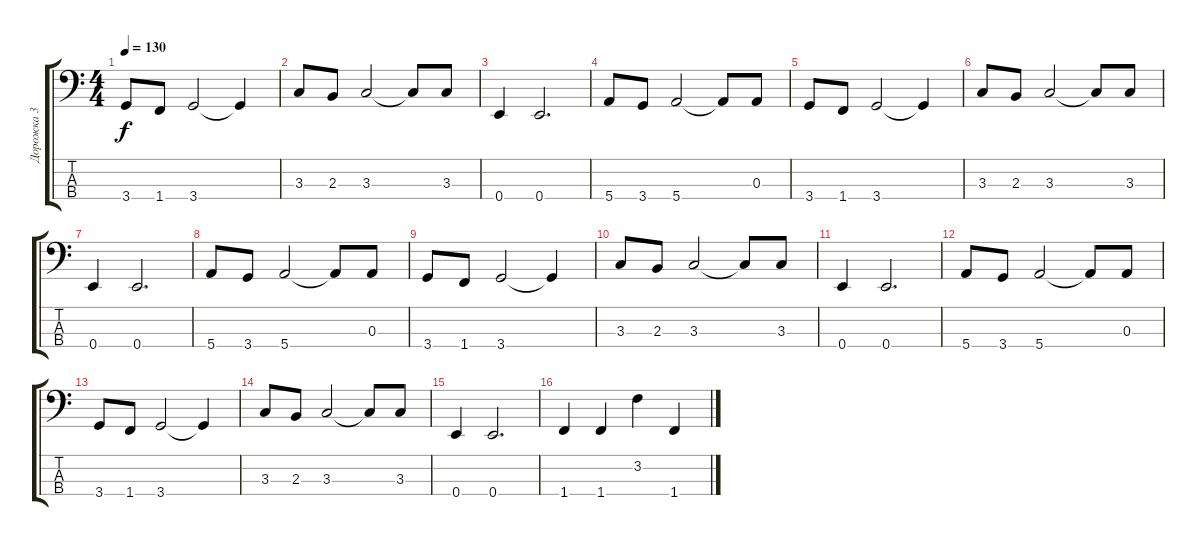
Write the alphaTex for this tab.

\track ("Дорожка 3" "Дорожка 3") {instrument electricbassfinger}
\staff {score tabs}
\tuning (G2 D2 A1 E1) {hide}
\ts (4 4)
\tempo 130
\clef f4
\ks c
3.4.8{dy f} 1.4.8 3.4.2 3.4{t}.4 |
3.3.8 2.3.8 3.3.2 3.3{t}.8 3.3.8 |
0.4.4 0.4.2{d} |
5.4.8 3.4.8 5.4.2 5.4{t}.8 0.3.8 |
3.4.8 1.4.8 3.4.2 3.4{t}.4 |
3.3.8 2.3.8 3.3.2 3.3{t}.8 3.3.8 |
0.4.4 0.4.2{d} |
5.4.8 3.4.8 5.4.2 5.4{t}.8 0.3.8 |
3.4.8 1.4.8 3.4.2 3.4{t}.4 |
3.3.8 2.3.8 3.3.2 3.3{t}.8 3.3.8 |
0.4.4 0.4.2{d} |
5.4.8 3.4.8 5.4.2 5.4{t}.8 0.3.8 |
3.4.8 1.4.8 3.4.2 3.4{t}.4 |
3.3.8 2.3.8 3.3.2 3.3{t}.8 3.3.8 |
0.4.4 0.4.2{d} |
1.4.4 1.4.4 3.2.4 1.4.4
